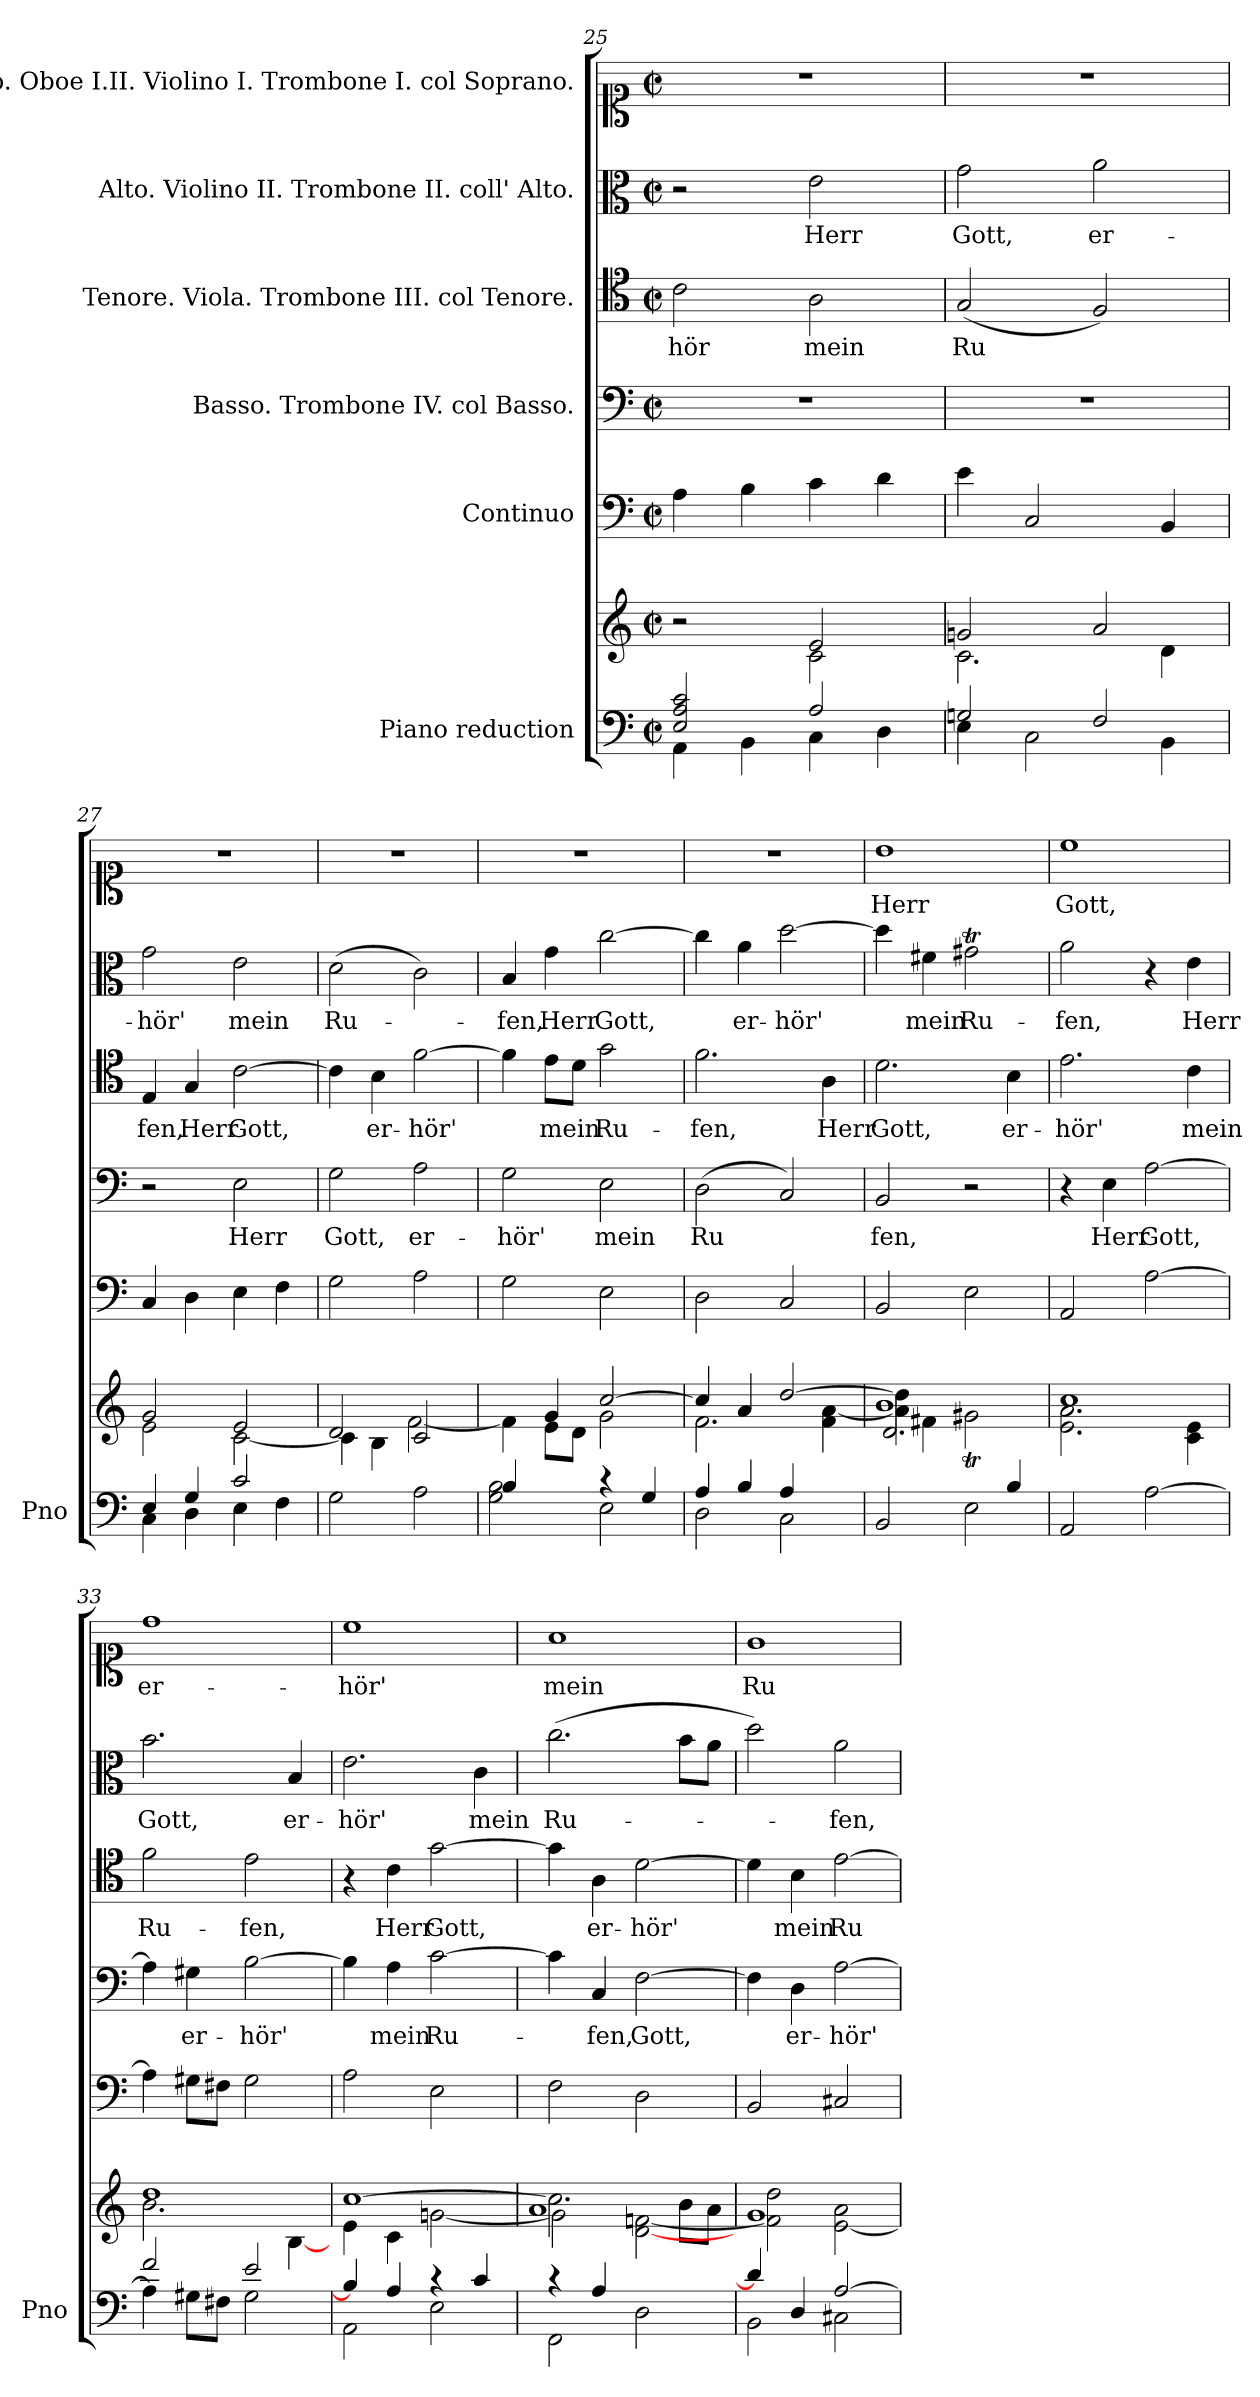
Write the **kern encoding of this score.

**kern	**kern	**kern	**kern	**text	**kern	**text	**kern	**text	**kern	**text
*part6	*part6	*part5	*part4	*part4	*part3	*part3	*part2	*part2	*part1	*part1
*staff7	*staff6	*staff5	*staff4	*staff4	*staff3	*staff3	*staff2	*staff2	*staff1	*staff1
*I"Piano reduction	*	*I"Continuo	*I"Basso. Trombone IV. col Basso.	*	*I"Tenore. Viola. Trombone III. col Tenore.	*	*I"Alto. Violino II. Trombone II. coll' Alto.	*	*I"Soprano. Oboe I.II. Violino I. Trombone I. col Soprano.	*
*I'Pno	*	*	*	*	*	*	*	*	*	*
*clefF4	*clefG2	*clefF4	*clefF4	*	*clefC4	*	*clefC3	*	*clefC1	*
*k[]	*k[]	*k[]	*k[]	*	*k[]	*	*k[]	*	*k[]	*
*M2/2	*M2/2	*M2/2	*M2/2	*	*M2/2	*	*M2/2	*	*M2/2	*
*met(c|)	*met(c|)	*met(c|)	*met(c|)	*	*met(c|)	*	*met(c|)	*	*met(c|)	*
=25	=25	=25	=25	=25	=25	=25	=25	=25	=25	=25
*^	*^	*	*	*	*	*	*	*	*	*
!	!	!	!	!	!	!	!	!LO:LY:b	!	!	!	!
2E/ 2A/ 2c/	4AA\	2r	2ryy	4A\	1r	.	2c\	hör	2r	.	1r	.
.	4BB\	.	.	4B\	.	.	.	.	.	.	.	.
!	!	!	!	!	!	!	!	!LO:LY:b	!	!LO:LY:b	!	!
2A/	4C\	2e/	2c\	4c\	.	.	2A\	mein	2e\	Herr	.	.
.	4D\	.	.	4d\	.	.	.	.	.	.	.	.
!!LO:LB:g=z
=26	=26	=26	=26	=26	=26	=26	=26	=26	=26	=26	=26	=26
!	!	!	!	!	!	!	!	!LO:LY:b	!	!LO:LY:b	!	!
2Gn/	4E\	2gn/	2.c\	4e\	1r	.	(2G/	Ru	2g\	Gott,	1r	.
.	2C\	.	.	2C/	.	.	.	.	.	.	.	.
!	!	!	!	!	!	!	!	!	!	!LO:LY:b	!	!
2F/	.	2a/	.	.	.	.	2F/)	.	2a\	er-	.	.
.	4BB\	.	4d\	4BB/	.	.	.	.	.	.	.	.
=27	=27	=27	=27	=27	=27	=27	=27	=27	=27	=27	=27	=27
!	!	!	!	!	!	!	!	!LO:LY:b	!	!LO:LY:b	!	!
4E/	4C\	2g/	2e\	4C/	2r	.	4E/	fen,	2g\	hör'	1r	.
!	!	!	!	!	!	!	!	!LO:LY:b	!	!	!	!
4G/	4D\	.	.	4D\	.	.	4G/	Herr	.	.	.	.
!	!	!	!	!	!	!LO:LY:b	!	!LO:LY:b	!	!LO:LY:b	!	!
2c/	4E\	2e/	[2c\	4E\	2E\	Herr	[2c\	Gott,	2e\	mein	.	.
.	4F\	.	.	4F\	.	.	.	.	.	.	.	.
=28	=28	=28	=28	=28	=28	=28	=28	=28	=28	=28	=28	=28
!	!	!	!	!	!	!LO:LY:b	!	!	!	!LO:LY:b	!	!
*v	*v	*	*	*	*	*	*	*	*	*	*	*
2G\	2d/	4c\]	2G\	2G\	Gott,	4c\]	.	(2d\	Ru-	1r	.
!	!	!	!	!	!	!	!LO:LY:b	!	!	!	!
.	.	4B\	.	.	.	4B\	er-	.	.	.	.
!	!	!	!	!	!LO:LY:b	!	!LO:LY:b	!	!	!	!
2A\	2c/	[>2f\	2A\	2A\	er-	[2f\	hör'	2c\)	.	.	.
=29	=29	=29	=29	=29	=29	=29	=29	=29	=29	=29	=29
*^	*	*	*	*	*	*	*	*	*	*	*
!	!	!	!	!	!	!LO:LY:b	!	!LO:LY:b	!	!LO:LY:b	!	!
4B/	2G\ 2B\	4ryy	4f\]	2G\	2G\	hör'	4f\]	_	4B/	fen,	1r	.
!	!	!	!	!	!	!	!	!LO:LY:b	!	!LO:LY:b	!	!
4ryy	.	4g/	8e\L	.	.	.	8e\L	mein	4g\	Herr	.	.
.	.	.	8d\J	.	.	.	8d\J	.	.	.	.	.
!	!	!	!	!	!	!LO:LY:b	!	!LO:LY:b	!	!LO:LY:b	!	!
4r	2E\	[2cc/	2g\	2E\	2E\	mein	2g\	Ru-	[2cc\	Gott,	.	.
4G/	.	.	.	.	.	.	.	.	.	.	.	.
=30	=30	=30	=30	=30	=30	=30	=30	=30	=30	=30	=30	=30
!	!	!	!	!	!	!LO:LY:b	!	!LO:LY:b	!	!	!	!
4A/	2D\	4cc/]	2.f\	2D\	(2D\	Ru	2.f\	fen,	4cc\]	.	1r	.
!	!	!	!	!	!	!	!	!	!	!LO:LY:b	!	!
4B/	.	4a/	.	.	.	.	.	.	4a\	er-	.	.
!	!	!	!	!	!	!	!	!	!	!LO:LY:b	!	!
4A/	2C\	[2dd/	.	2C/	2C/)	.	.	.	[2dd\	hör'	.	.
!	!	!	!	!	!	!	!	!LO:LY:b	!	!	!	!
4ryy	.	.	4f\ [4a\	.	.	.	4A\	Herr	.	.	.	.
=31	=31	=31	=31	=31	=31	=31	=31	=31	=31	=31	=31	=31
*	*	*	*^	*	*	*	*	*	*	*	*	*
!	!	!	!	!	!	!	!LO:LY:b	!	!LO:LY:b	!	!	!	!LO:LY:b
2.ryy	2BB/	1b	4a\] 4dd\]	2.d/	2BB/	2BB/	fen,	2.d\	Gott,	4dd\]	.	1b	Herr
!	!	!	!	!	!	!	!	!	!	!	!LO:LY:b	!	!
.	.	.	4f#X\	.	.	.	.	.	.	4f#X\	mein	.	.
!	!	!	!	!	!	!	!	!	!	!	!LO:LY:b	!	!
.	2E\	.	2g#Xt\	.	2E\	2r	.	.	.	2g#Xt\	Ru-	.	.
!	!	!	!	!	!	!	!	!	!LO:LY:b	!	!	!	!
4B/	.	.	.	4ryy	.	.	.	4B\	er-	.	.	.	.
*v	*v	*	*	*	*	*	*	*	*	*	*	*	*
=32	=32	=32	=32	=32	=32	=32	=32	=32	=32	=32	=32	=32
!	!	!	!	!	!	!	!	!LO:LY:b	!	!LO:LY:b	!	!LO:LY:b
*	*	*v	*v	*	*	*	*	*	*	*	*	*
2AA/	1cc	2.e\ 2.a\	2AA/	4r	.	2.e\	hör'	2a\	fen,	1cc	Gott,
!	!	!	!	!	!LO:LY:b	!	!	!	!	!	!
.	.	.	.	4E\	Herr	.	.	.	.	.	.
!	!	!	!	!	!LO:LY:b	!	!	!	!	!	!
[2A\	.	.	[2A\	[2A\	Gott,	.	.	4r	.	.	.
!	!	!	!	!	!	!	!LO:LY:b	!	!LO:LY:b	!	!
.	.	4c\ 4e\	.	.	.	4c\	mein	4e\	Herr	.	.
=33	=33	=33	=33	=33	=33	=33	=33	=33	=33	=33	=33
*^	*	*	*	*	*	*	*	*	*	*	*
!	!	!	!	!	!	!	!	!LO:LY:b	!	!LO:LY:b	!	!LO:LY:b
2f/	4A\]	1dd	2.b\	4A\]	4A\]	.	2f\	Ru-	2.b\	Gott,	1dd	er--
!	!	!	!	!	!	!LO:LY:b	!	!	!	!	!	!
.	8G#X\L	.	.	8G#X\L	4G#X\	er-	.	.	.	.	.	.
.	8F#X\J	.	.	8F#X\J	.	.	.	.	.	.	.	.
!	!	!	!	!	!	!LO:LY:b	!	!LO:LY:b	!	!	!	!
2e/	2G#\	.	.	2G#\	[2B\	hör'	2e\	fen,	.	.	.	.
!	!	!	!	!	!	!	!	!	!	!LO:LY:b	!	!
.	.	.	[>4B\	.	.	.	.	.	4B/	er-	.	.
!!LO:PB:g=z
=34	=34	=34	=34	=34	=34	=34	=34	=34	=34	=34	=34	=34
!	!	!	!	!	!	!	!	!	!	!LO:LY:b	!	!LO:LY:b
4B/]	2AA\	[1cc	4e\	2A\	4B\]	.	4r	.	2.e\	hör'	1cc	hör'
!	!	!	!	!	!	!LO:LY:b	!	!LO:LY:b	!	!	!	!
4A/	.	.	4c\	.	4A\	mein	4c\	Herr	.	.	.	.
!	!	!	!	!	!	!LO:LY:b	!	!LO:LY:b	!	!	!	!
4r	2E\	.	[2gn\	2E\	[2c\	Ru-	[2g\	Gott,	.	.	.	.
!	!	!	!	!	!	!	!	!	!	!LO:LY:b	!	!
4c/	.	.	.	.	.	.	.	.	4c\	mein	.	.
=35	=35	=35	=35	=35	=35	=35	=35	=35	=35	=35	=35	=35
*	*	*	*^	*	*	*	*	*	*	*	*	*
!	!	!	!	!	!	!	!	!	!	!	!LO:LY:b	!	!LO:LY:b
4r	2FF\	2.cc\]	2g\]	1a	2F\	4c\]	.	4g\]	.	(2.cc\	Ru-	1a	mein
!	!	!	!	!	!	!	!LO:LY:b	!	!LO:LY:b	!	!	!	!
4A/	.	.	.	.	.	4C/	fen,	4A\	er-	.	.	.	.
!	!	!	!	!	!	!	!LO:LY:b	!	!LO:LY:b	!	!	!	!
2ryy	2D\	.	[2d\ [2fn\	.	2D\	[2F\	Gott,	[2d\	hör'	.	.	.	.
.	.	8b\L	.	.	.	.	.	.	.	8b\L	.	.	.
.	.	8a\J	.	.	.	.	.	.	.	8a\J	.	.	.
*	*	*	*v	*v	*	*	*	*	*	*	*	*	*
=36	=36	=36	=36	=36	=36	=36	=36	=36	=36	=36	=36	=36
!	!	!	!	!	!	!	!	!	!	!	!	!LO:LY:b
4d/]	2BB\	1g	2f\] 2dd\	2BB/	4F\]	.	4d\]	.	2dd\)	.	1g	Ru--
!	!	!	!	!	!	!LO:LY:b	!	!LO:LY:b	!	!	!	!
4D/	.	.	.	.	4D\	er-	4B\	mein	.	.	.	.
!	!	!	!	!	!	!LO:LY:b	!	!LO:LY:b	!	!LO:LY:b	!	!
[2A/	2C#X\	.	[2e\ 2a\	2C#X/	[2A\	hör'	[2e\	Ru-	2a\	fen,	.	.
*v	*v	*	*	*	*	*	*	*	*	*	*	*
*	*v	*v	*	*	*	*	*	*	*	*	*
=	=	=	=	=	=	=	=	=	=	=
*-	*-	*-	*-	*-	*-	*-	*-	*-	*-	*-
